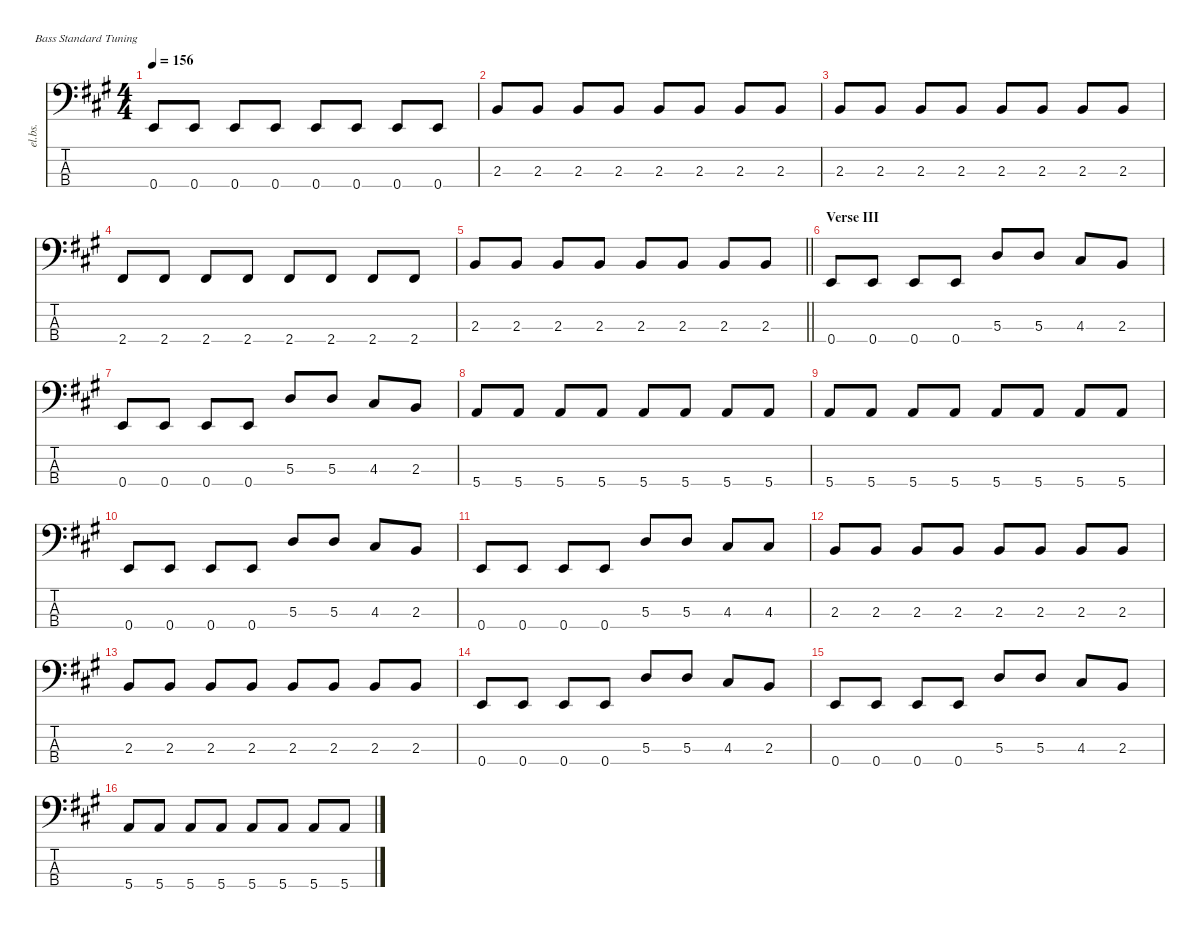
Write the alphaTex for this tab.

\defaultSystemsLayout 4
\hideDynamics
\bracketExtendMode nobrackets
\otherSystemsTrackNameOrientation horizontal
\track ("Bass" "el.bs.") {instrument electricbassfinger}
\staff {score tabs}
\tuning (G2 D2 A1 E1)
\ts (4 4)
\tempo 156
\clef f4
\ks a
0.4{acc forcenatural}.8{dy f beam Up} 0.4{acc forcenatural}.8{beam Up} 0.4{acc forcenatural}.8{beam Up} 0.4{acc forcenatural}.8{beam Up} 0.4{acc forcenatural}.8{beam Up} 0.4{acc forcenatural}.8{beam Up} 0.4{acc forcenatural}.8{beam Up} 0.4{acc forcenatural}.8{beam Up} |
2.3{acc forcenatural}.8{beam Up} 2.3{acc forcenatural}.8{beam Up} 2.3{acc forcenatural}.8{beam Up} 2.3{acc forcenatural}.8{beam Up} 2.3{acc forcenatural}.8{beam Up} 2.3{acc forcenatural}.8{beam Up} 2.3{acc forcenatural}.8{beam Up} 2.3{acc forcenatural}.8{beam Up} |
2.3{acc forcenatural}.8{beam Up} 2.3{acc forcenatural}.8{beam Up} 2.3{acc forcenatural}.8{beam Up} 2.3{acc forcenatural}.8{beam Up} 2.3{acc forcenatural}.8{beam Up} 2.3{acc forcenatural}.8{beam Up} 2.3{acc forcenatural}.8{beam Up} 2.3{acc forcenatural}.8{beam Up} |
2.4{acc #}.8{beam Up} 2.4{acc #}.8{beam Up} 2.4{acc #}.8{beam Up} 2.4{acc #}.8{beam Up} 2.4{acc #}.8{beam Up} 2.4{acc #}.8{beam Up} 2.4{acc #}.8{beam Up} 2.4{acc #}.8{beam Up} |
\barLineRight lightlight
2.3{acc forcenatural}.8{beam Up} 2.3{acc forcenatural}.8{beam Up} 2.3{acc forcenatural}.8{beam Up} 2.3{acc forcenatural}.8{beam Up} 2.3{acc forcenatural}.8{beam Up} 2.3{acc forcenatural}.8{beam Up} 2.3{acc forcenatural}.8{beam Up} 2.3{acc forcenatural}.8{beam Up} |
\section ("" "Verse III")
0.4{acc forcenatural}.8{beam Up} 0.4{acc forcenatural}.8{beam Up} 0.4{acc forcenatural}.8{beam Up} 0.4{acc forcenatural}.8{beam Up} 5.3{acc forcenatural}.8{beam Up} 5.3{acc forcenatural}.8{beam Up} 4.3{acc #}.8{beam Up} 2.3{acc forcenatural}.8{beam Up} |
0.4{acc forcenatural}.8{beam Up} 0.4{acc forcenatural}.8{beam Up} 0.4{acc forcenatural}.8{beam Up} 0.4{acc forcenatural}.8{beam Up} 5.3{acc forcenatural}.8{beam Up} 5.3{acc forcenatural}.8{beam Up} 4.3{acc #}.8{beam Up} 2.3{acc forcenatural}.8{beam Up} |
5.4{acc forcenatural}.8{beam Up} 5.4{acc forcenatural}.8{beam Up} 5.4{acc forcenatural}.8{beam Up} 5.4{acc forcenatural}.8{beam Up} 5.4{acc forcenatural}.8{beam Up} 5.4{acc forcenatural}.8{beam Up} 5.4{acc forcenatural}.8{beam Up} 5.4{acc forcenatural}.8{beam Up} |
5.4{acc forcenatural}.8{beam Up} 5.4{acc forcenatural}.8{beam Up} 5.4{acc forcenatural}.8{beam Up} 5.4{acc forcenatural}.8{beam Up} 5.4{acc forcenatural}.8{beam Up} 5.4{acc forcenatural}.8{beam Up} 5.4{acc forcenatural}.8{beam Up} 5.4{acc forcenatural}.8{beam Up} |
0.4{acc forcenatural}.8{beam Up} 0.4{acc forcenatural}.8{beam Up} 0.4{acc forcenatural}.8{beam Up} 0.4{acc forcenatural}.8{beam Up} 5.3{acc forcenatural}.8{beam Up} 5.3{acc forcenatural}.8{beam Up} 4.3{acc #}.8{beam Up} 2.3{acc forcenatural}.8{beam Up} |
0.4{acc forcenatural}.8{beam Up} 0.4{acc forcenatural}.8{beam Up} 0.4{acc forcenatural}.8{beam Up} 0.4{acc forcenatural}.8{beam Up} 5.3{acc forcenatural}.8{beam Up} 5.3{acc forcenatural}.8{beam Up} 4.3{acc #}.8{beam Up} 4.3{acc #}.8{beam Up} |
2.3{acc forcenatural}.8{beam Up} 2.3{acc forcenatural}.8{beam Up} 2.3{acc forcenatural}.8{beam Up} 2.3{acc forcenatural}.8{beam Up} 2.3{acc forcenatural}.8{beam Up} 2.3{acc forcenatural}.8{beam Up} 2.3{acc forcenatural}.8{beam Up} 2.3{acc forcenatural}.8{beam Up} |
2.3{acc forcenatural}.8{beam Up} 2.3{acc forcenatural}.8{beam Up} 2.3{acc forcenatural}.8{beam Up} 2.3{acc forcenatural}.8{beam Up} 2.3{acc forcenatural}.8{beam Up} 2.3{acc forcenatural}.8{beam Up} 2.3{acc forcenatural}.8{beam Up} 2.3{acc forcenatural}.8{beam Up} |
0.4{acc forcenatural}.8{beam Up} 0.4{acc forcenatural}.8{beam Up} 0.4{acc forcenatural}.8{beam Up} 0.4{acc forcenatural}.8{beam Up} 5.3{acc forcenatural}.8{beam Up} 5.3{acc forcenatural}.8{beam Up} 4.3{acc #}.8{beam Up} 2.3{acc forcenatural}.8{beam Up} |
0.4{acc forcenatural}.8{beam Up} 0.4{acc forcenatural}.8{beam Up} 0.4{acc forcenatural}.8{beam Up} 0.4{acc forcenatural}.8{beam Up} 5.3{acc forcenatural}.8{beam Up} 5.3{acc forcenatural}.8{beam Up} 4.3{acc #}.8{beam Up} 2.3{acc forcenatural}.8{beam Up} |
5.4{acc forcenatural}.8{beam Up} 5.4{acc forcenatural}.8{beam Up} 5.4{acc forcenatural}.8{beam Up} 5.4{acc forcenatural}.8{beam Up} 5.4{acc forcenatural}.8{beam Up} 5.4{acc forcenatural}.8{beam Up} 5.4{acc forcenatural}.8{beam Up} 5.4{acc forcenatural}.8{beam Up}
